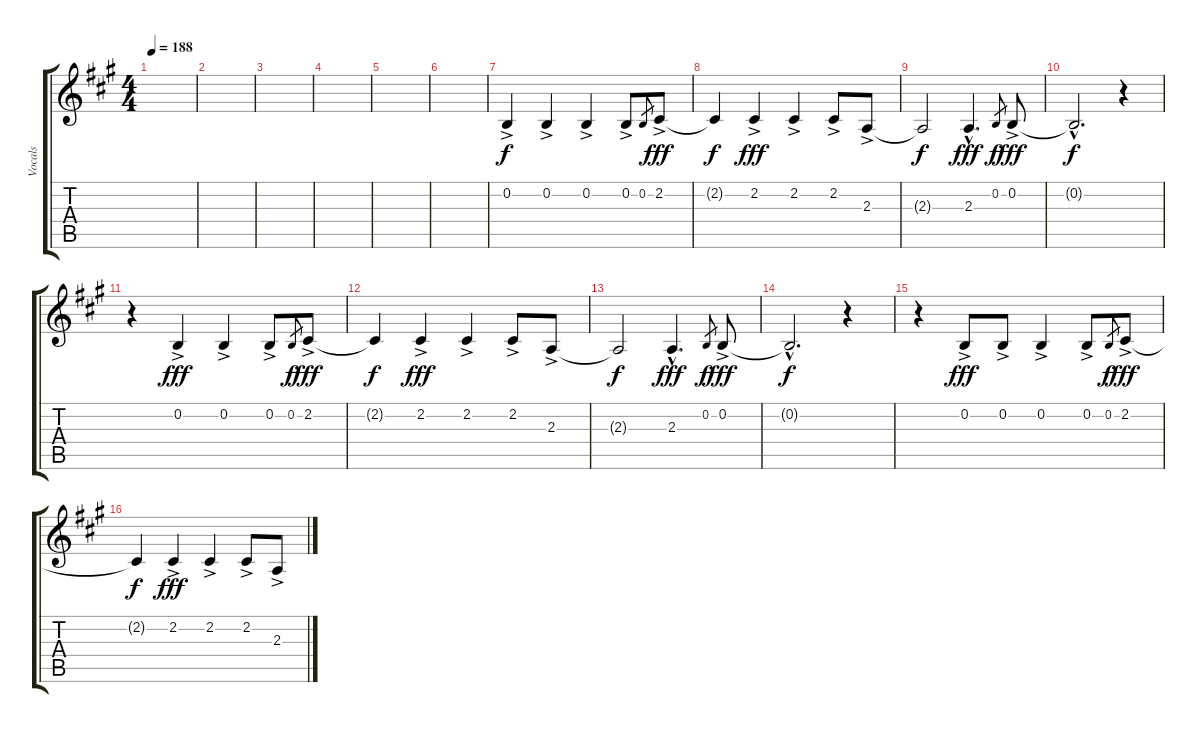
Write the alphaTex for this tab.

\track ("Vocals" "Vocals") {instrument stringensemble1}
\staff {score tabs}
\tuning (E4 B3 G3 D3 A2 E2) {hide}
\ts (4 4)
\tempo 188
\clef g2
\ks f#minor
|
|
|
|
|
|
0.2{ac}.4 0.2{ac}.4 0.2{ac}.4 0.2{ac}.8 0.2.8{gr dy f} 2.2{ac}.8{dy fff} |
2.2{t}.4{dy f} 2.2{ac}.4{dy fff} 2.2{ac}.4 2.2{ac}.8 2.3{ac}.8 |
2.3{t}.2{dy f} 2.3{hac}.4{d dy fff} 0.2.8{gr dy f} 0.2{ac}.8{dy fff} |
0.2{hac t}.2{d dy f} r.4 |
r.4 0.2{ac}.4{dy fff} 0.2{ac}.4 0.2{ac}.8 0.2.8{gr dy f} 2.2{ac}.8{dy fff} |
2.2{t}.4{dy f} 2.2{ac}.4{dy fff} 2.2{ac}.4 2.2{ac}.8 2.3{ac}.8 |
2.3{t}.2{dy f} 2.3{hac}.4{d dy fff} 0.2.8{gr dy f} 0.2{ac}.8{dy fff} |
0.2{hac t}.2{d dy f} r.4 |
r.4 0.2{ac}.8{dy fff} 0.2{ac}.8 0.2{ac}.4 0.2{ac}.8 0.2.8{gr dy f} 2.2{ac}.8{dy fff} |
2.2{t}.4{dy f} 2.2{ac}.4{dy fff} 2.2{ac}.4 2.2{ac}.8 2.3{ac}.8
